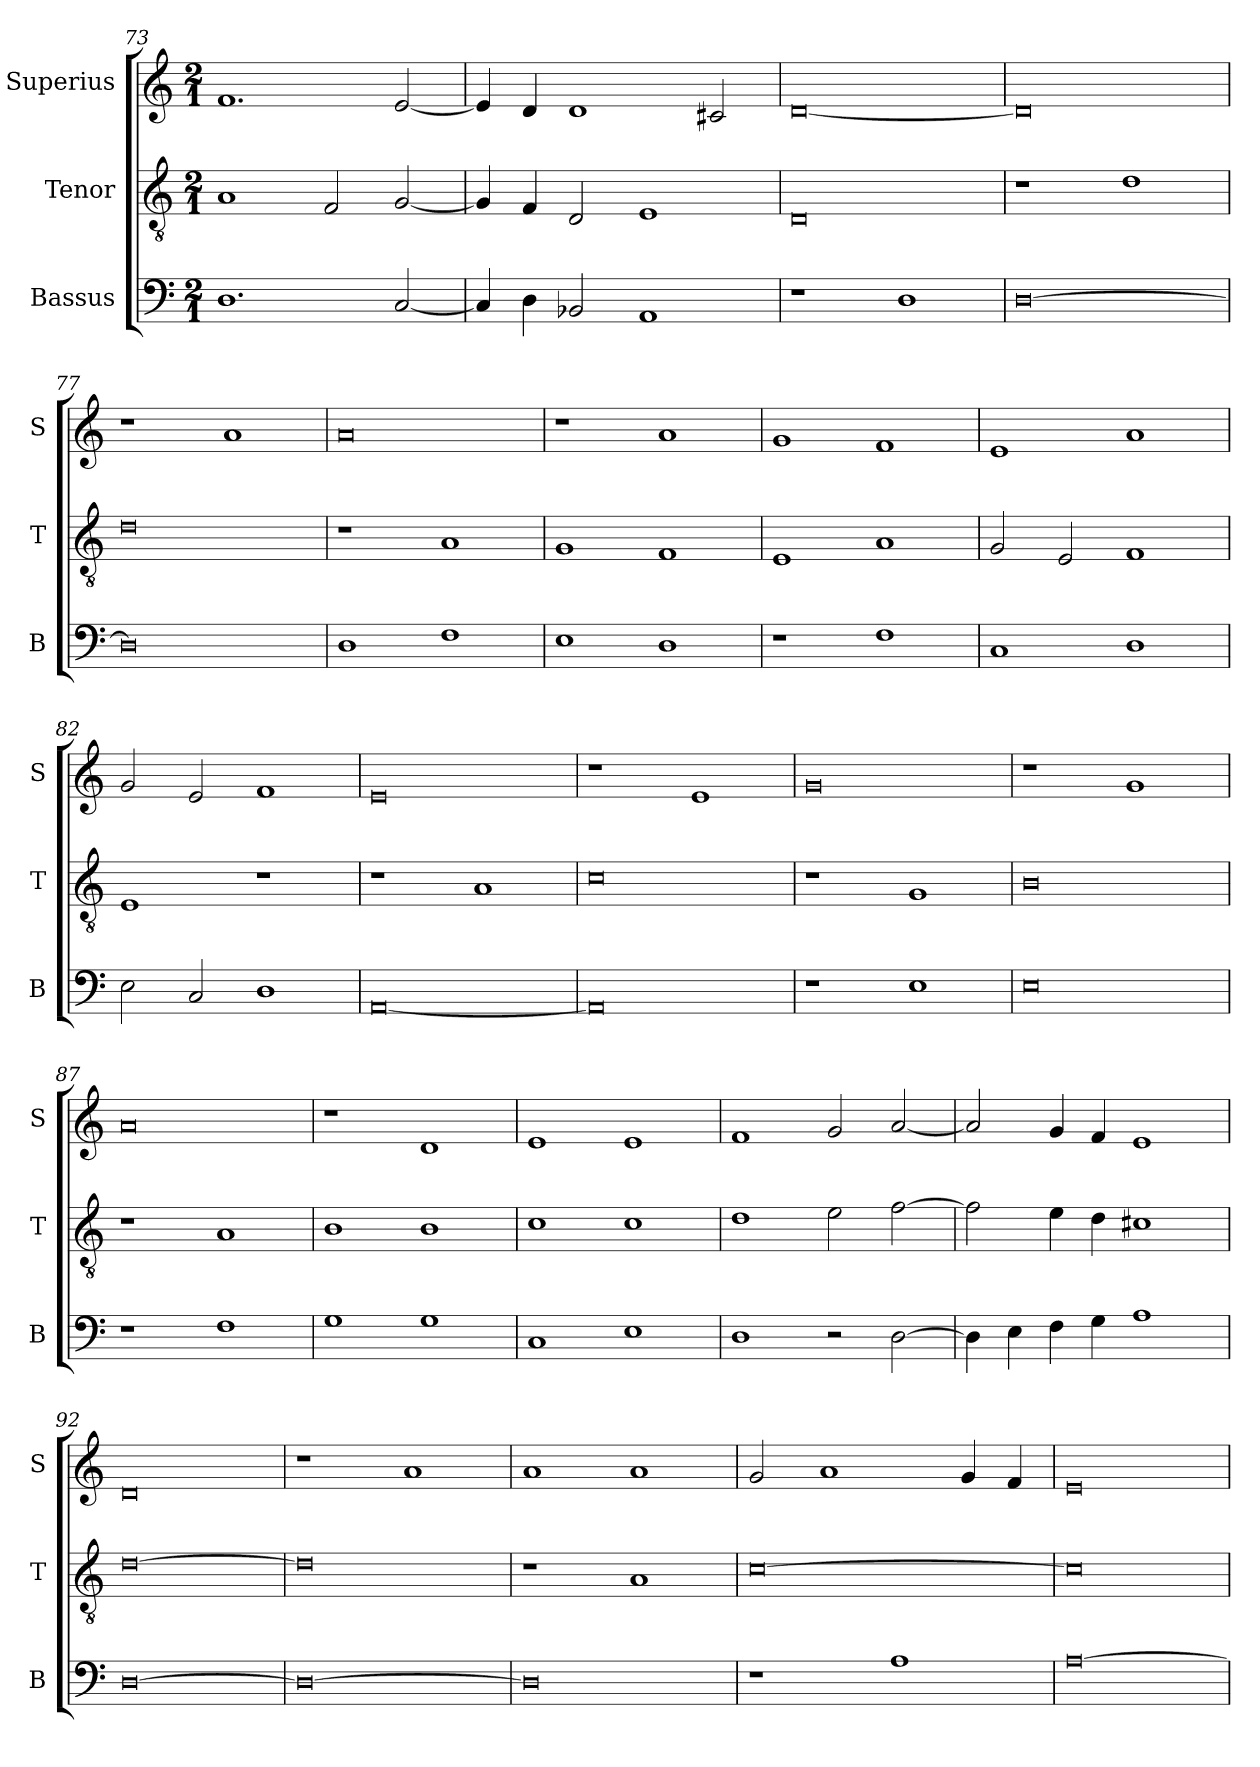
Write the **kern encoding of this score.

**kern	**kern	**kern
*part3	*part2	*part1
*staff3	*staff2	*staff1
*I"Bassus	*I"Tenor	*I"Superius
*I'B	*I'T	*I'S
*clefF4	*clefGv2	*clefG2
*k[]	*k[]	*k[]
*M2/1	*M2/1	*M2/1
=73	=73	=73
1.D	1A	1.f
.	2F/	.
[2C/	[2G/	[2e/
=74	=74	=74
4C/]	4G/]	4e/]
4D\	4F/	4d/
2BB-X/	2D/	1d
1AA	1E	.
.	.	2c#X/
=75	=75	=75
1r	0D	[0d
1D	.	.
=76	=76	=76
[0D	1r	0d]
.	1d	.
=77	=77	=77
0D]	0d	1r
.	.	1a
=78	=78	=78
1D	1r	0a
1F	1A	.
=79	=79	=79
1E	1G	1r
1D	1F	1a
=80	=80	=80
1r	1E	1g
1F	1A	1f
=81	=81	=81
1C	2G/	1e
.	2E/	.
1D	1F	1a
=82	=82	=82
2E\	1E	2g/
2C/	.	2e/
1D	1r	1f
=83	=83	=83
[0AA	1r	0e
.	1A	.
=84	=84	=84
0AA]	0c	1r
.	.	1e
=85	=85	=85
1r	1r	0g
1E	1G	.
=86	=86	=86
0E	0B	1r
.	.	1g
=87	=87	=87
1r	1r	0a
1F	1A	.
=88	=88	=88
1G	1B	1r
1G	1B	1d
=89	=89	=89
1C	1c	1e
1E	1c	1e
=90	=90	=90
1D	1d	1f
2r	2e\	2g/
[2D\	[2f\	[2a/
=91	=91	=91
4D\]	2f\]	2a/]
4E\	.	.
4F\	4e\	4g/
4G\	4d\	4f/
1A	1c#X	1e
=92	=92	=92
[0D	[0d	0d
=93	=93	=93
0D_	0d]	1r
.	.	1a
=94	=94	=94
0D]	1r	1a
.	1A	1a
=95	=95	=95
1r	[0c	2g/
.	.	1a
1A	.	.
.	.	4g/
.	.	4f/
=96	=96	=96
[0A	0c]	0e
=	=	=
*-	*-	*-
